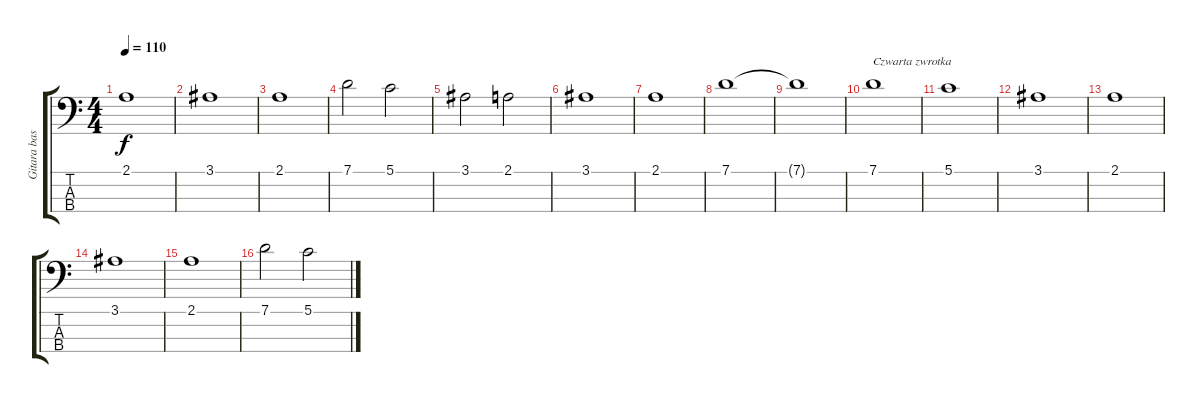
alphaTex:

\track ("Gitara basowa - R. Ziobro" "Gitara bas") {instrument acousticguitarnylon}
\staff {score tabs}
\tuning (G2 D2 A1 E1) {hide}
\ts (4 4)
\tempo 110
\clef f4
\ks c
2.1.1{dy f} |
3.1.1 |
2.1.1 |
7.1.2 5.1.2 |
3.1.2 2.1.2 |
3.1.1 |
2.1.1 |
7.1.1 |
7.1{t}.1 |
7.1.1{txt "Czwarta zwrotka"} |
5.1.1 |
3.1.1 |
2.1.1 |
3.1.1 |
2.1.1 |
7.1.2 5.1.2
